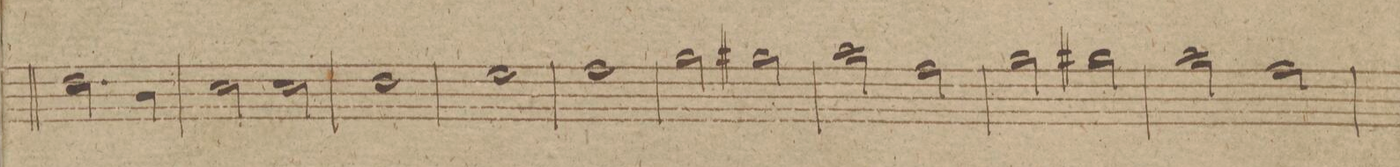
**kern	**dynam
*I"Trombone Baſso.	*
*clefF4	*
*k[f#c#g#d#]	*
*met(c)	*
*M4/4	*
2.F#\	.
4D#\	.
=47	=47
2E\	.
2E\	.
=48	=48
1F#\	.
=49	=49
1G#\	.
=50	=50
1A\	.
=51	=51
2B\	.
2B#X\	.
=52	=52
2c#\	.
2A\	.
=53	=53
2B\	.
2B#X\	.
=54	=54
2c#\	.
2A\	.
=55	=55
*-	*-
